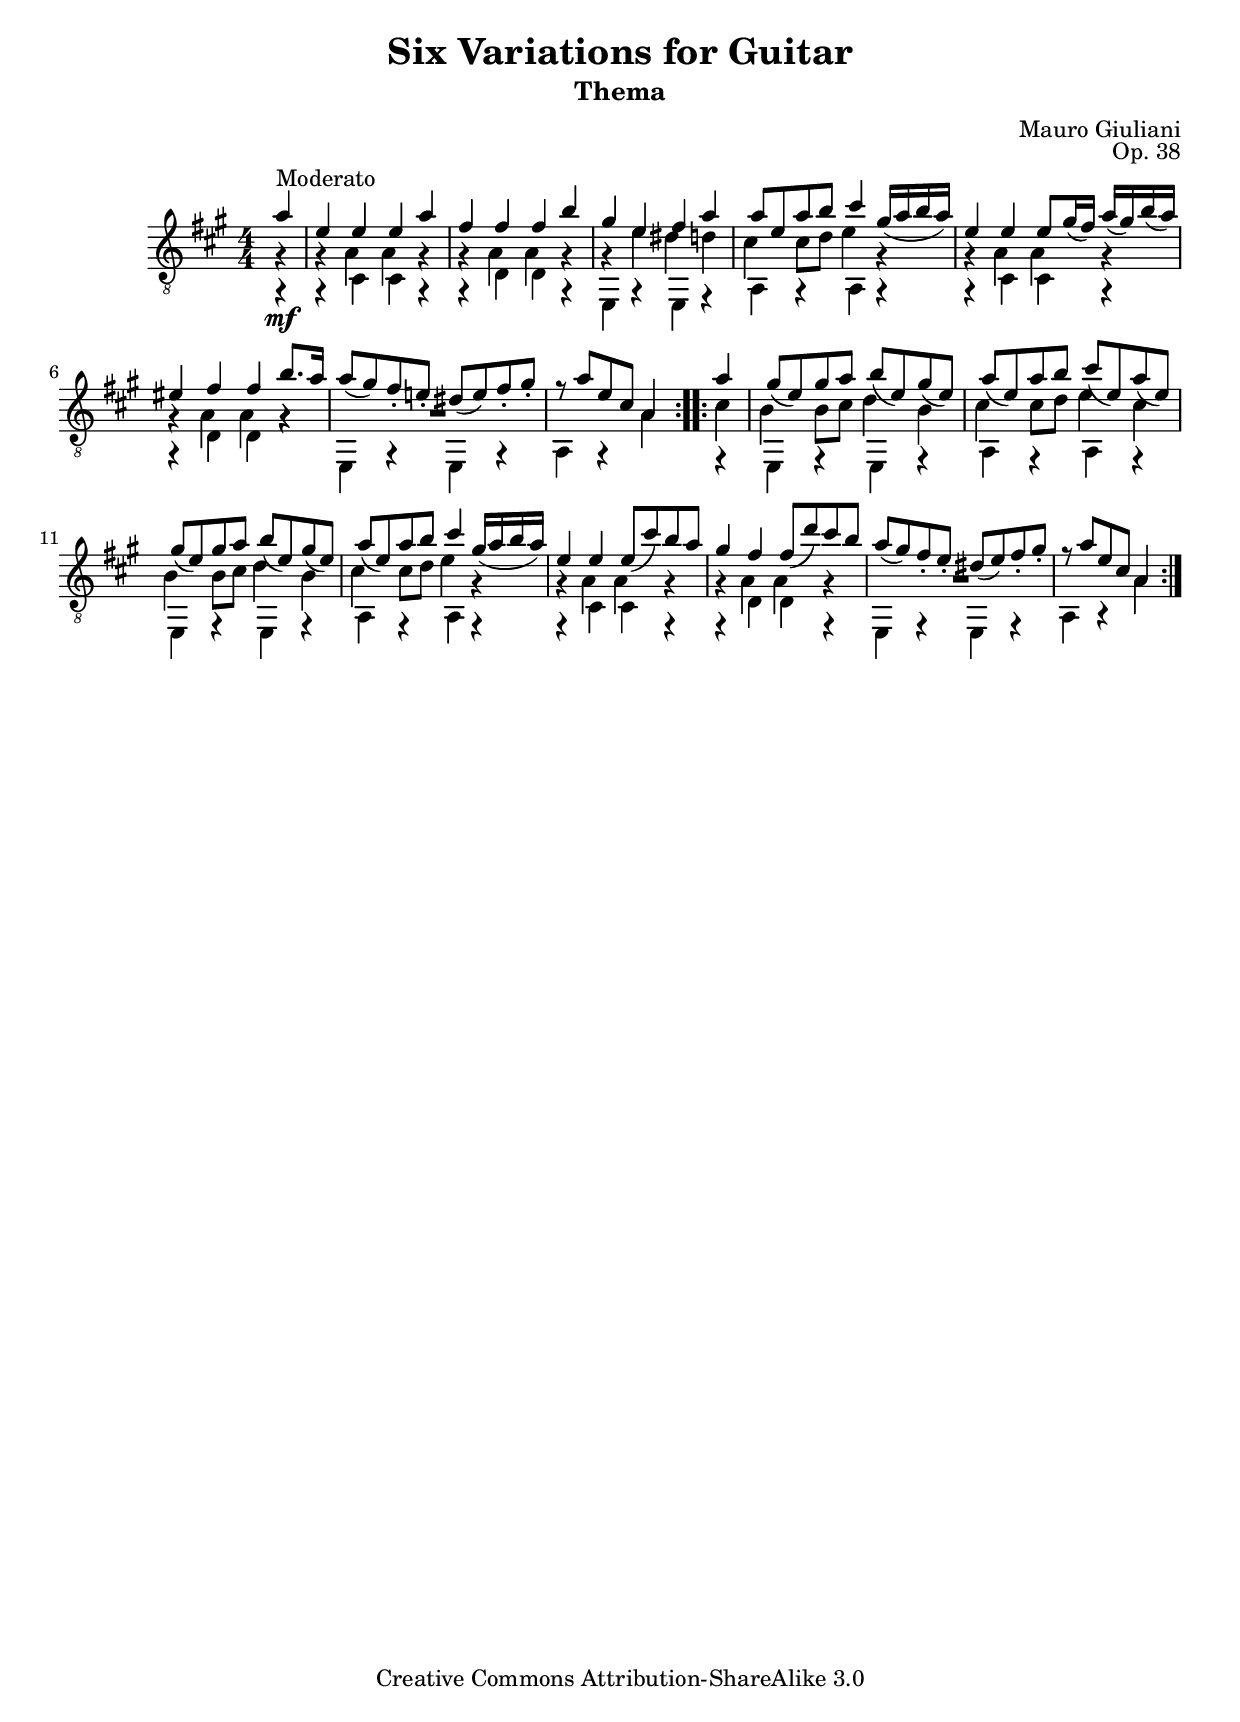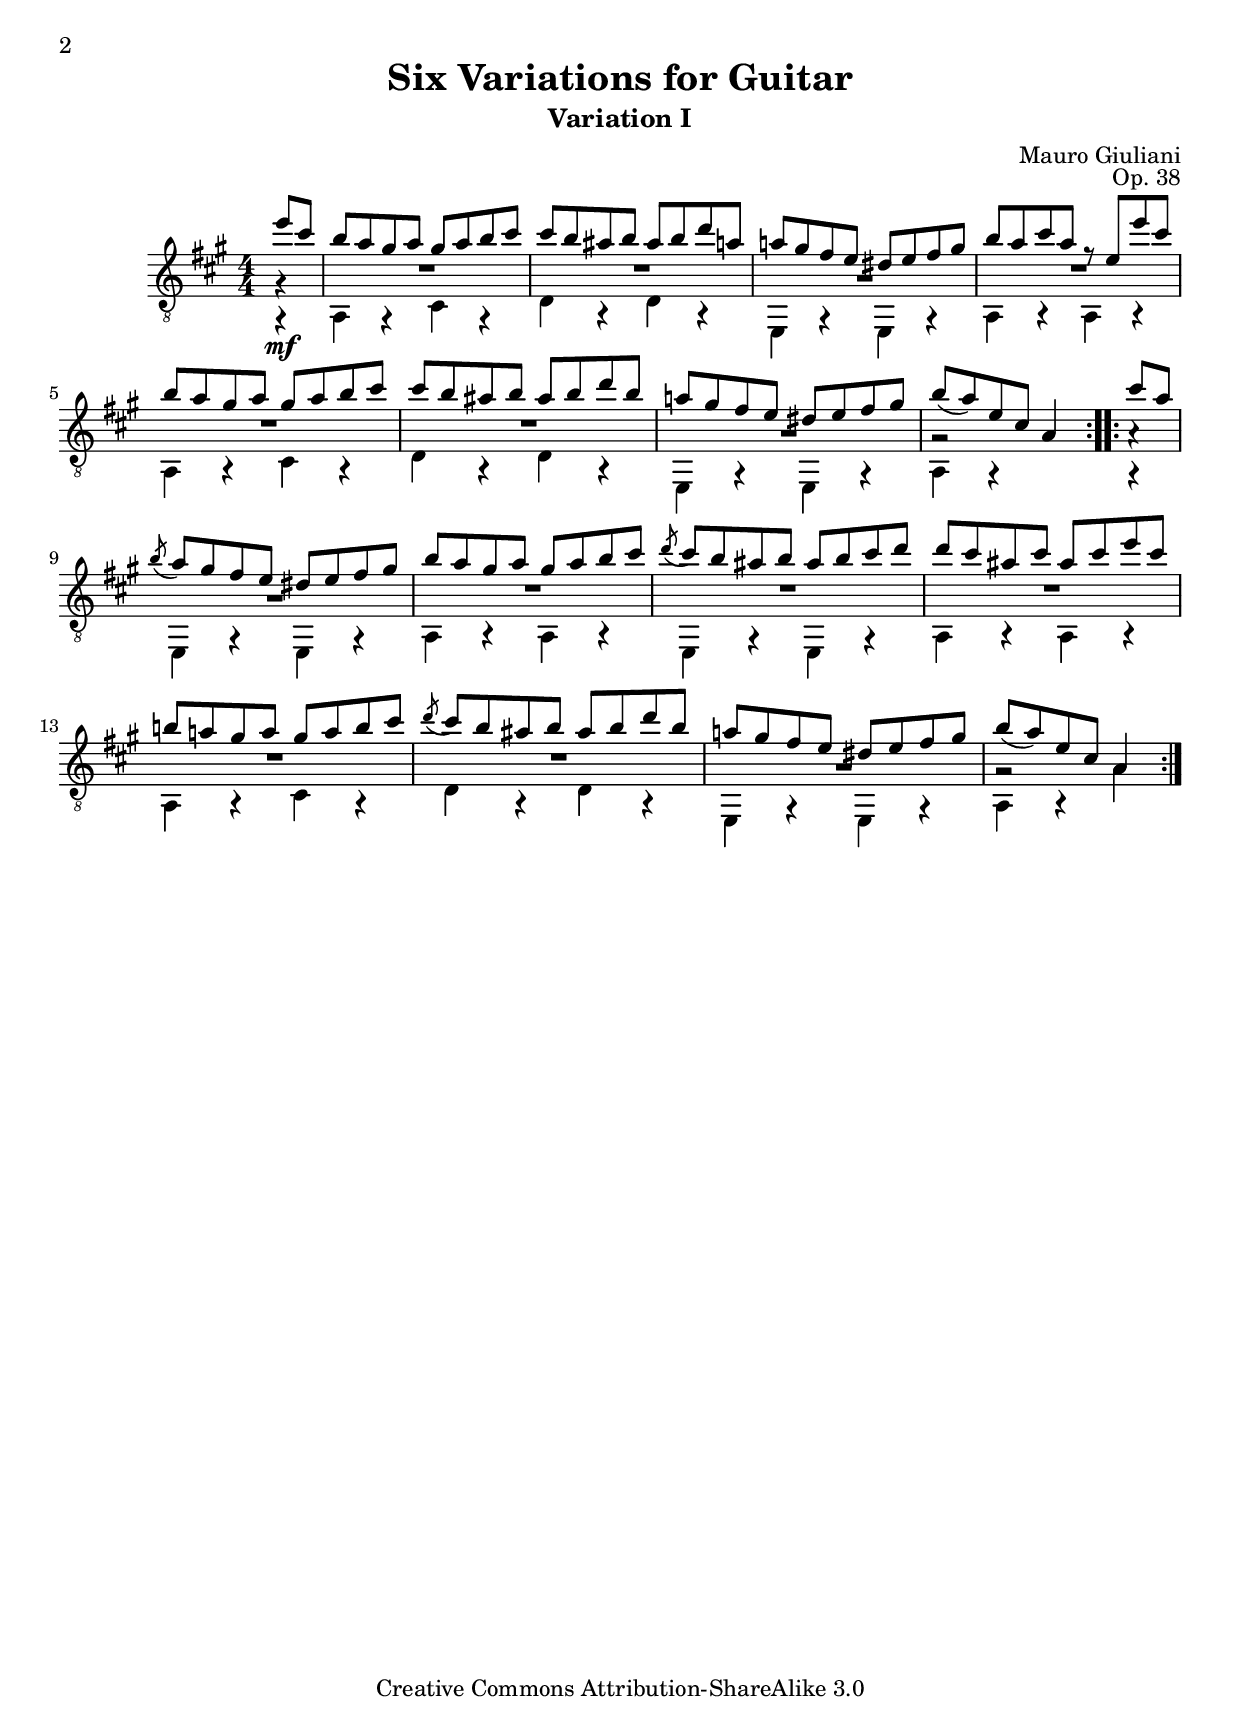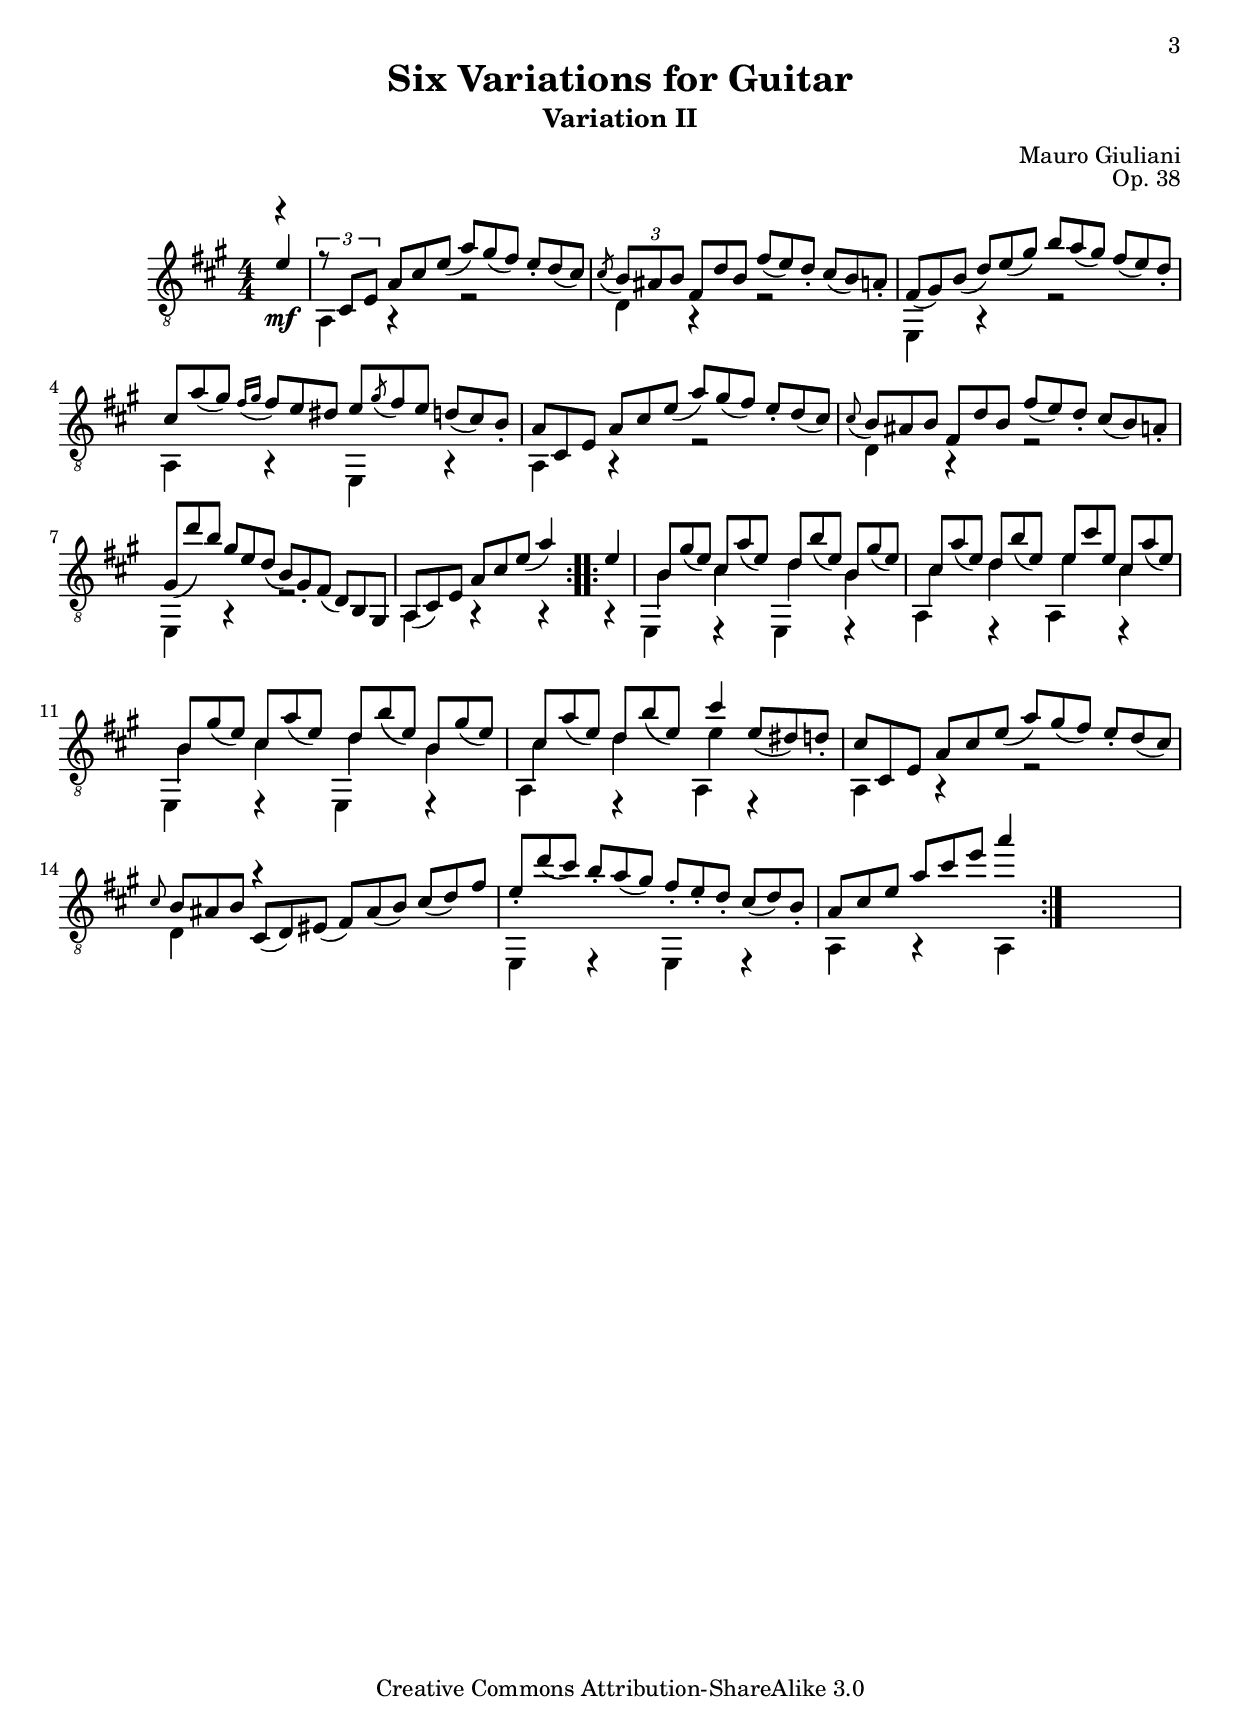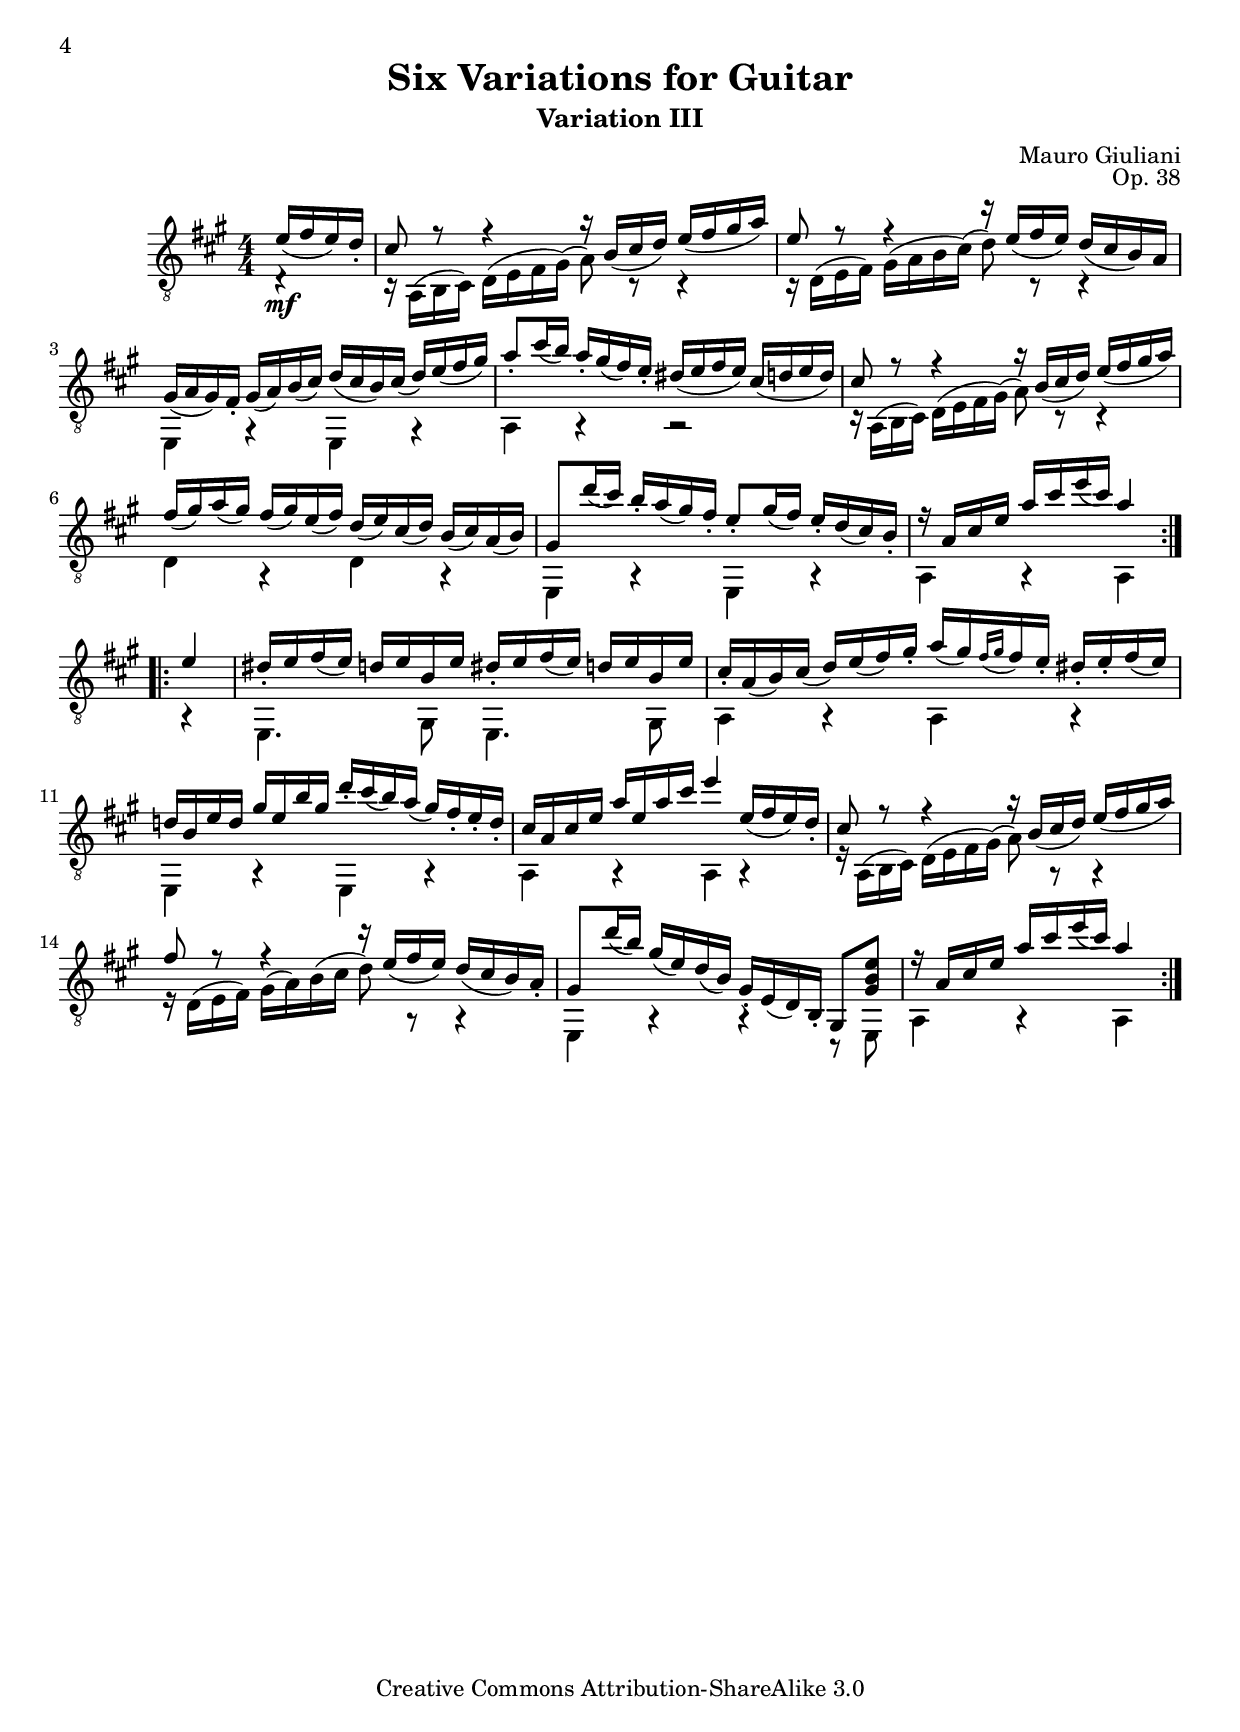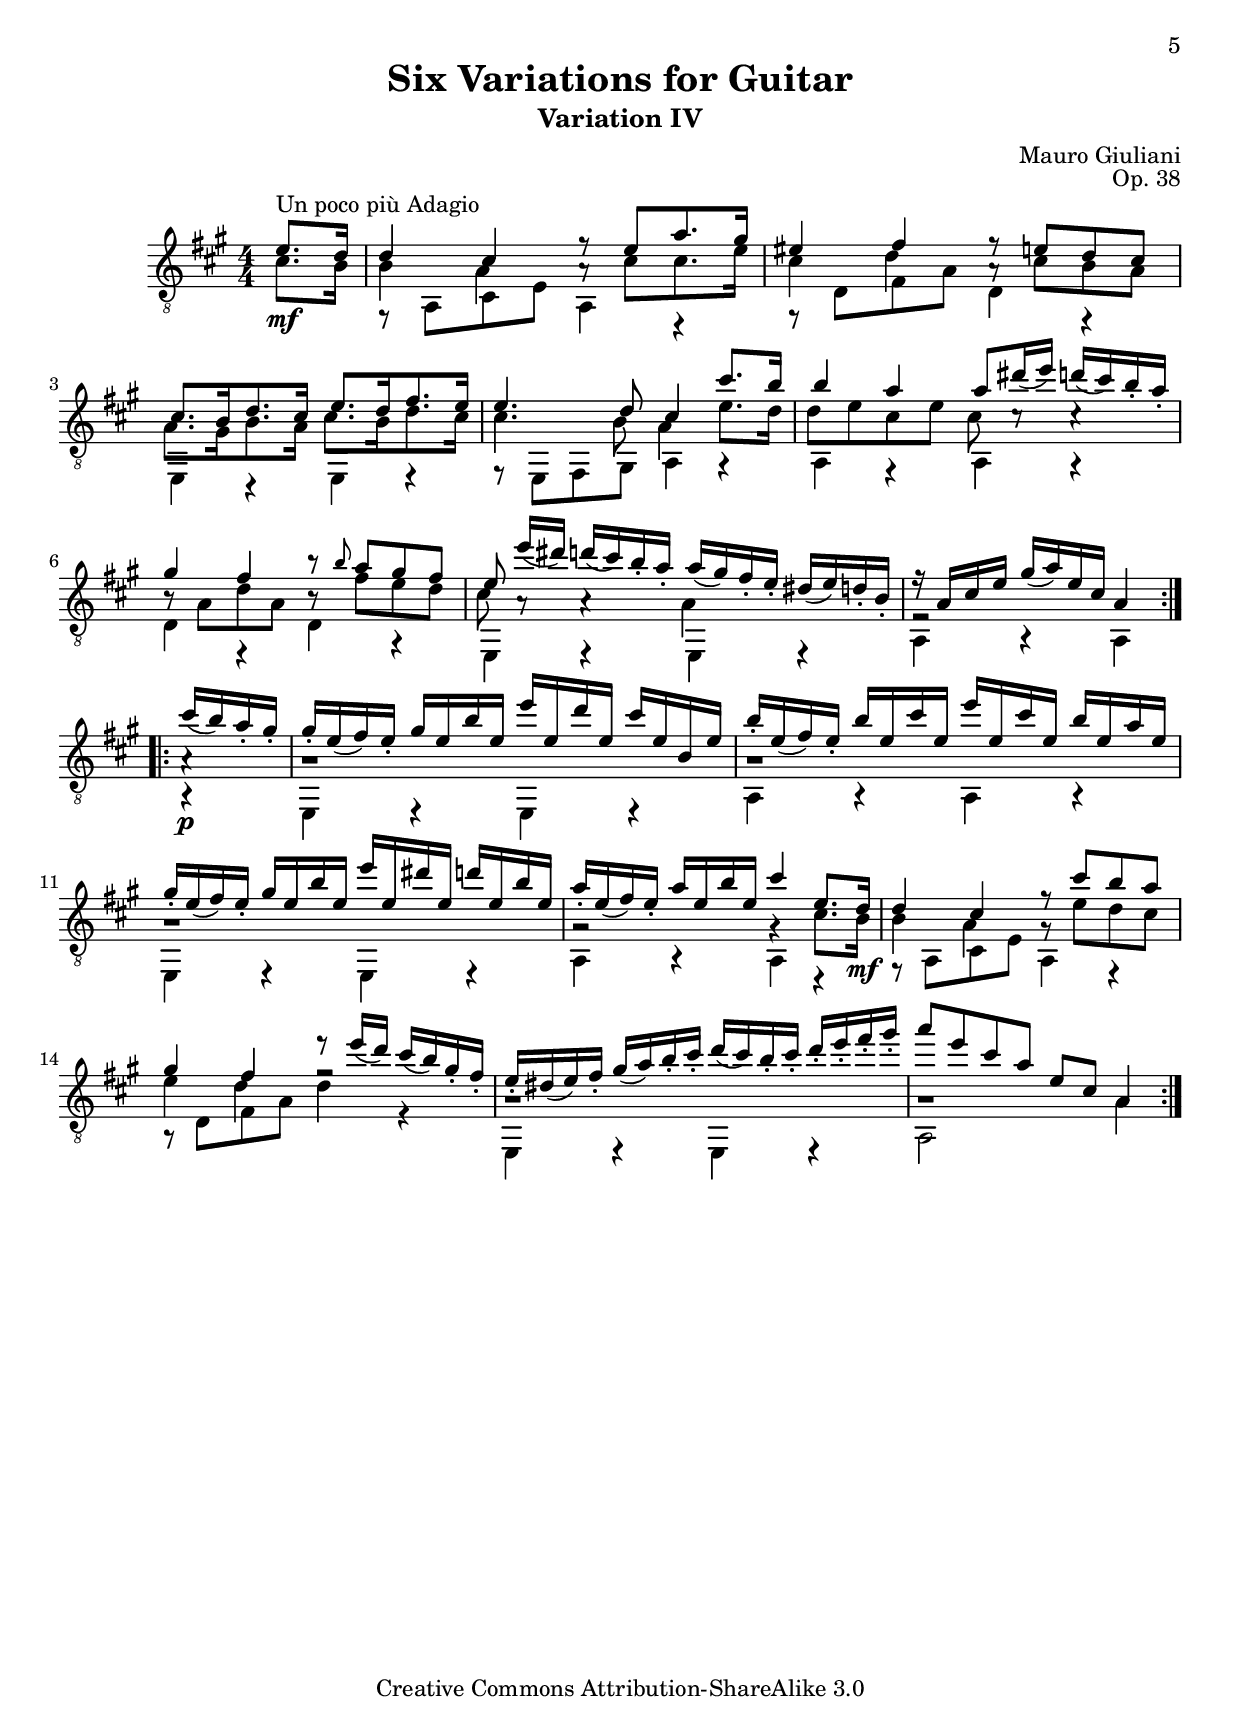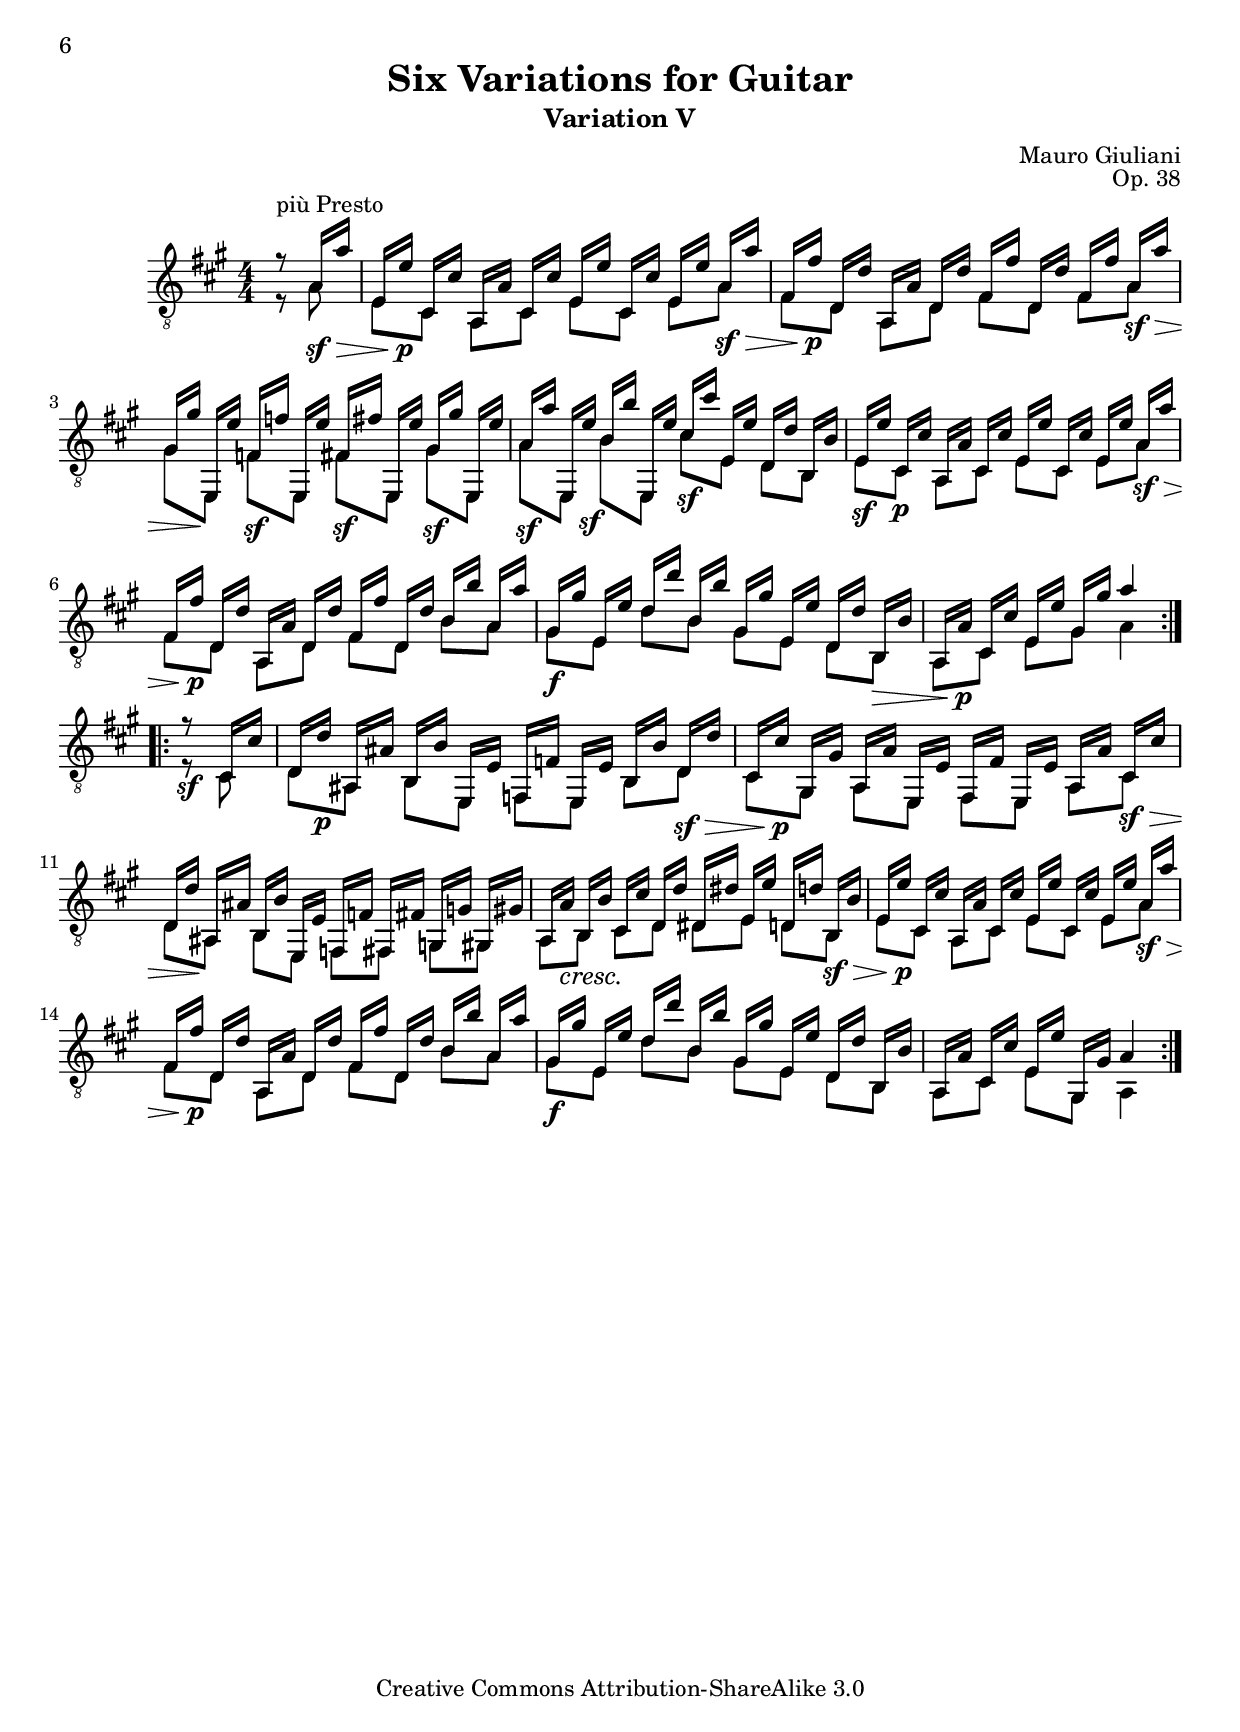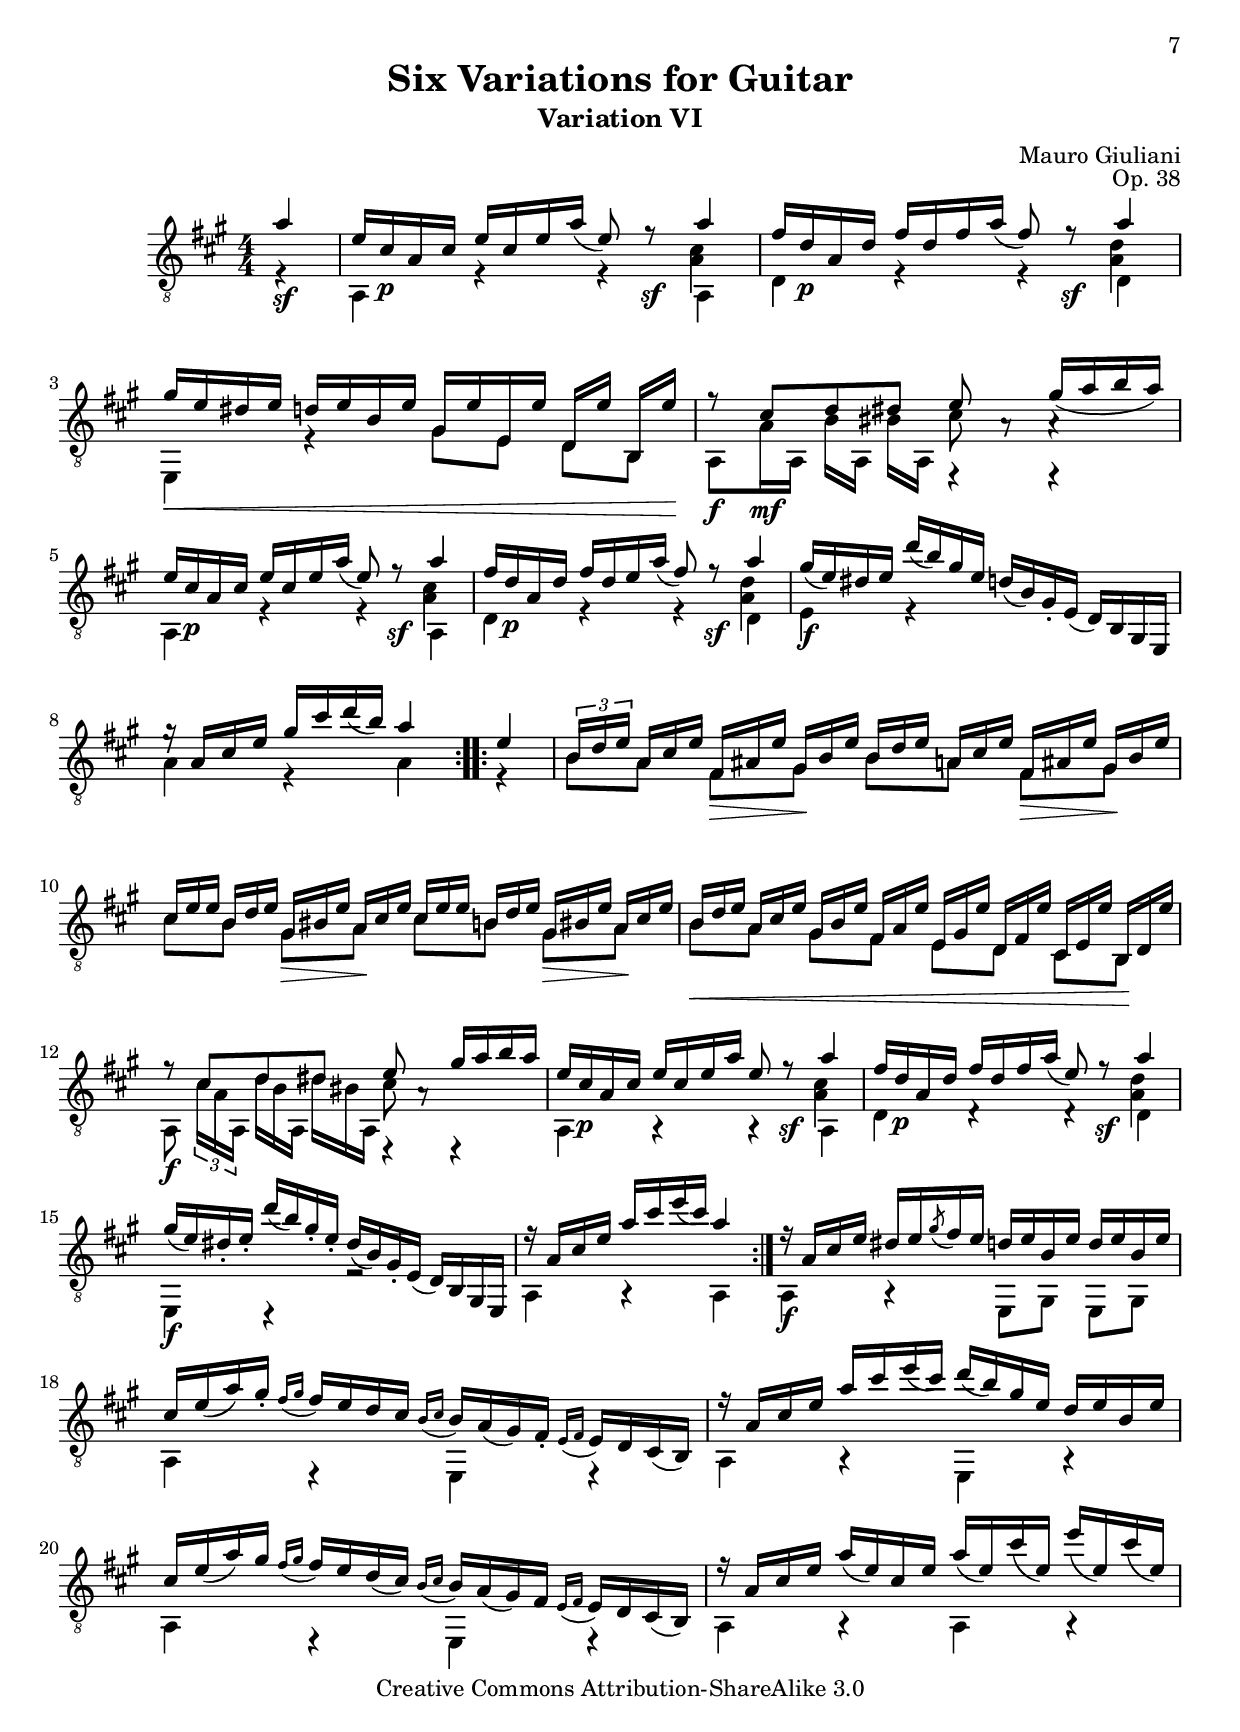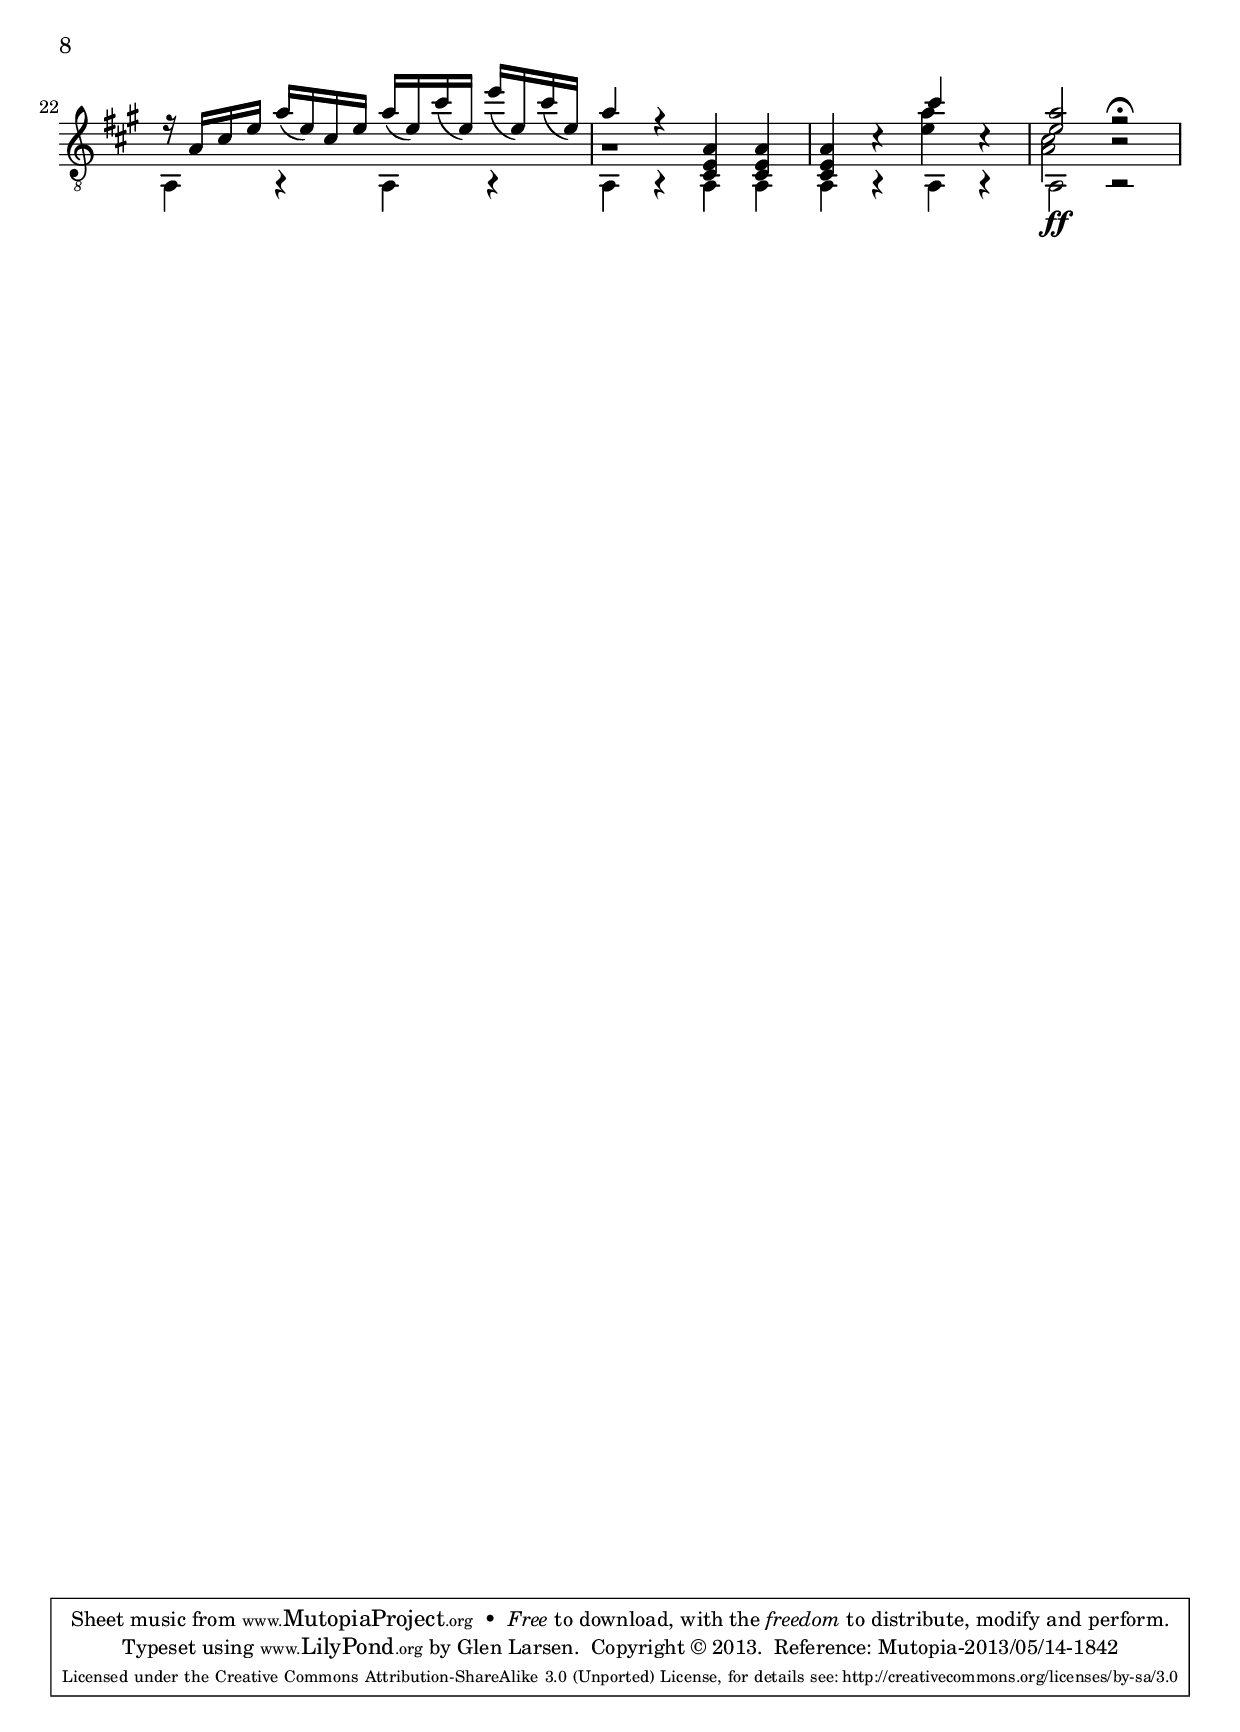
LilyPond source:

\version "2.16.1"

\header {
  title = "Six Variations for Guitar"
  composer = "Mauro Giuliani"
  opus = "Op. 38"
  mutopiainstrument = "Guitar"
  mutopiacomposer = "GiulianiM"
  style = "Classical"
  date = "c.1812"
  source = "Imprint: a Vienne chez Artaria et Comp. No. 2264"
  % Boije 234
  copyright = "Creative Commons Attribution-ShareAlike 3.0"
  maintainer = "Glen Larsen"
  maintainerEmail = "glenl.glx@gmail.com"
  keywords = "Mutopia-2012/03/02-1842"
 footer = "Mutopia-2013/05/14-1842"
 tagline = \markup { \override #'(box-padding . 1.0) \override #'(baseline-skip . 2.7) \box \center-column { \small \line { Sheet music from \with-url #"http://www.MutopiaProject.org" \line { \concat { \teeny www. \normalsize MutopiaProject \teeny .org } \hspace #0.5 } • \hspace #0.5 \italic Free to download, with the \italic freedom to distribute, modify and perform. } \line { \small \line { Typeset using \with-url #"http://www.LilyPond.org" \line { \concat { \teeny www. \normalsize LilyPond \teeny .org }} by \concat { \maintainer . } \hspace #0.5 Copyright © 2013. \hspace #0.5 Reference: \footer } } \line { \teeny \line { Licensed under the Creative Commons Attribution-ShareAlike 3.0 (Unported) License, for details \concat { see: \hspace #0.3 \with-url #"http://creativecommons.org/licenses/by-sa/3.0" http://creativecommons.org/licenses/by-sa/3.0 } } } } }
}

\paper {
  top-margin = 10
}


upperVoice = \relative c'' {
  \voiceOne
  \slurDown
  \repeat volta 2 {
    \partial 4 { a4^\markup{"Moderato"} | }
    e4 e e a |
    fis4 fis fis b |
    gis4 e fis a |
    a8 e a b cis4 gis16( a b a) |

    e4 e e8 gis16( fis) a( gis) b( a) |
    eis4 fis fis b8. a16 |
    a8( gis) fis_.\2 e!_.\2 dis( e\2) fis_. gis_. |
    r8 a\1 e\2 cis\3 a4\4
  }
  \repeat volta 2 {
    a'4 |
    gis8( e) gis a b( e,) gis( e) |

    a8( e) a b cis( e,) a( e) |
    gis8( e) gis a b( e,) gis( e) |
    a8( e) a b cis4 gis16( a b a) |
    e4 e e8( cis') b a |
    gis4\1 fis fis8( d') cis b |
    \barNumberCheck #15
    a8( gis) fis_.\2 e_.\2 dis( e\2) fis_. gis_. |
    r8 a\1 e\2 cis\3 a4\4
  }
}

lowerVoice = \relative c {
  \voiceTwo
  \repeat volta 2 {
    \partial 4 { g4\rest_\mf | }
    g4\rest cis cis g\rest |
    g4\rest d' d g,\rest |
    e4 r e r |
    a4 g\rest a g\rest |

    g4\rest cis cis g4\rest |
    g4\rest d' d g4\rest |
    e,4 g\rest e g\rest |
    a4 g\rest a'\4
  }
  \repeat volta 2 {
    f,4\rest |
    e4 f\rest e f\rest |

    a4 f\rest a f\rest |
    e4 f\rest e f\rest |
    a4 f\rest a f\rest |
    f4\rest cis' cis f,\rest |

    f4\rest d' d f,\rest |
    e4 f\rest e f\rest |
    a4 a\rest a'\4
  }
}

middleVoice = \relative c' {
  \voiceThree
  \stemDown
  \repeat volta 2 {
    \partial 4 { g4\rest | }
    g4\rest a a g\rest |
    g4\rest a a g\rest |
    g4\rest e' dis d |
    cis4 cis8 d e4 g,\rest |
    \barNumberCheck #5
    g4\rest a a g4\rest |
    g4\rest a a g4\rest |
    \override MultiMeasureRest #'staff-position = #-2
    R1
    s4*3
  }
  \repeat volta 2 {
    cis4\3 |
    b4 b8\3 cis\3 d4\3 b |
    \barNumberCheck #10
    cis4\3 cis8\3 d\3 e4\2 cis\3 |
    b4 b8\3 cis\3 d4\3 b\3 |
    cis4\3 cis8\3 d\3 e4 g,\rest |
    g4\rest a a g\rest |

    g4\rest a a g\rest |
    R1 |
    s2.
  }
}

\bookpart {
  \header {
    subtitle = "Thema"
  }
  \score {
    <<
      \new Staff = "Guitar"
      <<
	\set Staff.midiInstrument = #"acoustic guitar (nylon)"
	\clef "treble_8"
	\key a \major \numericTimeSignature
	\mergeDifferentlyHeadedOn
	\mergeDifferentlyDottedOn
	\context Voice = "upperVoice" \upperVoice
	\context Voice = "lowerVoice" \lowerVoice
	\context Voice = "middleVoice" \middleVoice
      >>
%{
      \new TabStaff = "guitar tab"
      <<
	\clef moderntab
	\context TabVoice = "upperVoice" \upperVoice
	\context TabVoice = "lowerVoice" \lowerVoice
	\context TabVoice = "middleVoice" \middleVoice
      >>
%}
    >>
    \layout {
      % remove string numberings since we have developed a tablature
      \override Voice.StringNumber #'stencil = ##f
    }
    \midi {
      % don't double up if using tabs
      \context {
	\TabStaff
	\remove "Staff_performer"
      }
      \context {
	\Score
	tempoWholesPerMinute = #(ly:make-moment 110 4)
      }
    }
  }
}

upperVoice = \relative c'' {
  \voiceOne
  \slurDown
  \repeat volta 2 {
    \partial 4 { e8 cis | }
    b8 a gis a gis a b cis |
    cis8 b ais b ais b d a |
    a!8 gis fis e dis e fis gis |

    b8 a cis a r e e' cis |
    b8 a gis a gis a b cis |
    cis8 b ais b ais b d b |
    a!8 gis fis e dis e fis gis |

    b8( a) e cis a4
  }
  \repeat volta 2 {
    cis'8 a |
    \acciaccatura{b8} a8 gis fis e dis e fis gis |
    b8 a gis a gis a b cis |
    \acciaccatura{d8} cis8 b ais b ais b cis d |
    d8 cis ais cis ais cis e cis |
    \barNumberCheck #13
    b!8 a!8 gis a gis a b cis |
    \acciaccatura{d8} cis8 b ais b ais b d b |
    a!8 gis fis e dis e fis gis |
    b8( a) e cis a4
  }
}

lowerVoice = \relative c {
  \voiceTwo
  \repeat volta 2 {
    \partial 4 { g4\rest_\mf | }
    a4 g\rest cis g\rest |
    d'4 a\rest d a\rest |
    e4 g\rest e g\rest |

    a4 a\rest a a\rest |
    a4 a\rest cis a\rest |
    d4 a\rest d a\rest |
    e4 g\rest e g\rest |

    a4 g\rest s
  }
  \repeat volta 2 {
    g4\rest |
    e4 g\rest e g\rest |
    a4 a\rest a a\rest |
    e4 g\rest e g\rest |
    a4 a\rest a a\rest |
    \barNumberCheck #13
    a4 a\rest cis a\rest |
    d4 a\rest d a\rest |
    e4 g\rest e g\rest |
    a4 a\rest a'
  }
}

middleVoice = \relative c' {
  \voiceThree
  \stemDown
  \repeat volta 2 {
    \partial 4 { g4\rest | }
    \override MultiMeasureRest #'staff-position = #0
    R1*2 |
    \override MultiMeasureRest #'staff-position = #-2
    R1 |
    \override MultiMeasureRest #'staff-position = #0
    R1*3 |
    \override MultiMeasureRest #'staff-position = #-2
    R1 |
    g2\rest s4
  }
  \repeat volta 2 {
    a4\rest |
    R1
    \override MultiMeasureRest #'staff-position = #0
    R1*3
    \barNumberCheck #13
    R1*2
    \override MultiMeasureRest #'staff-position = #-2
    R1
    g2\rest s4
  }
}

\bookpart {
  \header {
    subtitle = "Variation I"
  }

  \score {
    <<
      \new Staff = "Guitar"
      <<
	\set Staff.midiInstrument = #"acoustic guitar (nylon)"
	\clef "treble_8"
	\key a \major \numericTimeSignature
	\mergeDifferentlyHeadedOn
	\mergeDifferentlyDottedOn
	\context Voice = "upperVoice" \upperVoice
	\context Voice = "lowerVoice" \lowerVoice
	\context Voice = "middleVoice" \middleVoice
      >>
%{
      \new TabStaff = "guitar tab"
      <<
	\clef moderntab
	\context TabVoice = "upperVoice" \upperVoice
	\context TabVoice = "lowerVoice" \lowerVoice
	\context TabVoice = "middleVoice" \middleVoice
      >>
%}
    >>
    \layout {
      % remove string numberings since we have developed a tablature
      \override Voice.StringNumber #'stencil = ##f
    }
    \midi {
      % don't double up if using tabs
      \context {
	\TabStaff
	\remove "Staff_performer"
      }
      \context {
	\Score
	tempoWholesPerMinute = #(ly:make-moment 110 4)
      }
    }
  }
}


upperVoice = \relative c' {
  \voiceOne
  \slurDown
  \repeat volta 2 {
    \partial 4 { e4 | }
    \set tupletSpannerDuration = #(ly:make-moment 1 4)
    \override TupletNumber #'transparent = ##t
    \times 2/3 {
      % slur elided at first quarter note, see transcriber's note above
      \once\override TupletNumber #'transparent = ##f
      r8 cis, e
      a cis e( a) gis( fis) e_. d( cis) |
    }
    \acciaccatura{cis8} \times 2/3 {
      \once\override TupletNumber #'transparent = ##f
      b8 ais b fis d' b fis'( e) d_. cis( b) a_. |
      fis8( gis) b( d) e( gis) b a( gis) fis( e) d_. |
      cis8 a'( gis)
    }
    \appoggiatura{fis16[ gis]} \times 2/3 {
      fis8 e dis e \acciaccatura{gis8} fis e d( cis) b_. |
      a8 cis, e a cis e( a) gis( fis) e_. d( cis) |
    }
    \appoggiatura{cis8} \times 2/3 {
      b8 ais b fis d' b fis'( e) d_. cis( b) a_. |
      gis8( d'') b gis e d( b) gis_. fis( d) b gis |
    }
    \times 2/3 { a8( cis) e }
    \times 2/3 { a cis e( }
    a4)
  }
  \repeat volta 2 {
    e4 |
    \times 2/3 {
      \barNumberCheck #9
      b8 gis'( e) cis a'( e) d b'( e,) b gis'( e) |
      cis8 a'( e) d b'( e,) e cis' e, cis a'( e) |
      b8 gis'( e) cis a'( e) d b'( e,) b gis'( e) |
      cis8 a'( e) d b'( e,) }
    cis'4
    \times 2/3 { e,8( dis) d_. } |
    \times 2/3 { cis8 cis, e a cis e( a) gis( fis) e_. d( cis) } |
    \grace{cis8} \times 2/3 {
      b8 ais b cis,(d) eis( fis) ais( b) cis( d) fis |
      e8_. d'( cis) b_. a( gis) fis_. e_. d_. cis( d) b_. |
      a8 cis e a cis e
    }
    a4
  }
}

middleVoice = \relative c {
  \voiceThree
  \stemDown
  \partial 4 { r4_\mf | }
  a4 a\rest e'2\rest |
  d4 a\rest e'2\rest |

  e,4 a\rest e'2\rest |
  a,4 a\rest e a\rest |
  a4 a\rest e'2\rest |

  d4 a\rest e'2\rest |
  e,4 a\rest e'2\rest |
  a,4 a\rest a\rest
      %2nd repeat
  a\rest |

  \repeat unfold 2 {
    e4 e\rest e e\rest |
    a4 e\rest a e\rest |
  }
  a4 a\rest e'2\rest |
  d4 r s2 |
  e,4 e\rest e e\rest |
  a4 a\rest a
}

lowerVoice = \relative c' {
  \voiceTwo
  \partial 4 { s4 | }
  s1*7
  s4*3
    % 2nd repeat
  s4
  b4 cis d b |
  cis4 d e cis |
  b4 cis d b |
  cis d e s |
  s1*4
}

\bookpart {
  \header {
    subtitle = "Variation II"
  }
  \score {
    <<
      \new Staff = "Guitar"
      <<
	\set Staff.midiInstrument = #"acoustic guitar (nylon)"
	\clef "treble_8"
	\key a \major \numericTimeSignature
	\mergeDifferentlyHeadedOn
	\mergeDifferentlyDottedOn
	\context Voice = "upperVoice" \upperVoice
	\context Voice = "lowerVoice" \lowerVoice
	\context Voice = "middleVoice" \middleVoice
      >>
%{
      \new TabStaff = "guitar tab"
      <<
	\clef moderntab
	\context TabVoice = "upperVoice" \upperVoice
	\context TabVoice = "lowerVoice" \lowerVoice
	\context TabVoice = "middleVoice" \middleVoice
      >>
%}
    >>
    \layout {
      % remove string numberings since we have developed a tablature
      \override Voice.StringNumber #'stencil = ##f
    }
    \midi {
      % don't double up if using tabs
      \context {
	\TabStaff
	\remove "Staff_performer"
      }
      \context {
	\Score
	tempoWholesPerMinute = #(ly:make-moment 110 4)
      }
    }
  }
}

upperVoice = \relative c' {
  \voiceOne
  \slurDown
  \repeat volta 2 {
    \partial 4 { e16( fis e) d_. } |
    cis8 r r4 r16 b( cis d) e( fis gis a) |
    e8 r r4 r16 e( fis e) d( cis b) a |
    gis16( a gis) fis_. gis( a) b( cis) d(cis b) cis( d) e( fis gis) |
    a8_. cis16( b) a_. gis( fis) e_. dis( e fis e) cis( d e d) |
    cis8 r r4 r16 b( cis d) e( fis gis a) |
    fis( gis) a( gis) fis( gis) e( fis) d( e) cis( d) b( cis) a( b) |
    gis8 d''16( cis) b_. a( gis) fis_. e8_. gis16( fis) e_. d( cis) b_. |
    r16 a cis e a cis e( cis) a4
  }
  \repeat volta 2 {
    e4 |
    dis16_. e fis( e) d e b e dis_. e fis( e) d e b e |
    cis16_. a( b) cis( d) e( fis) gis_.
    a[( gis) \appoggiatura{fis[ gis]} fis e_.] dis_. e_. fis( e) |
    d!16 b e d gis e b' gis d'_. cis( b) a( gis) fis_. e_. d_. |
    cis16 a cis e a e a cis e4 e,16( fis e) d_. |
    cis8 r r4 r16 b( cis d) e( fis gis a) |
    fis8 r r4 r16 e( fis e) d( cis b) a_. |
    gis8 d''16( b) gis( e) d( b) gis_. e( d) b_. gis8 <gis' b e> |
    r16 a cis e a cis e( cis) a4
  }
}

lowerVoice = \relative c {
  \voiceTwo
  \slurUp
  \partial 4 { d4\rest_\mf }
  c16\rest a( b cis) d( e fis gis)( a8) c,\rest c4\rest |
  c16\rest d( e fis) gis( a b cis)( d8) c,\rest c4\rest |
  e,4 g\rest e g\rest |
  a4 a\rest a2\rest |
  c16\rest a( b cis) d( e fis gis)( a8) c,\rest c4\rest |
  d4 a\rest d a\rest |
  e4 a\rest e a\rest |
  a4 a\rest a
      % part 2
  a4\rest |
  e4. gis8 e4. gis8 |
  a4 a\rest a a\rest |
  e4 a\rest e a\rest |
  a4 a\rest a a\rest |
  r16 a( b cis) d( e fis gis)( a8) a,\rest a4\rest |
  r16 d( e fis) gis( a) b( cis d8) a,\rest a4\rest |
  e4 a\rest a\rest c,8\rest e |
  a4 a\rest a
}

\bookpart {
  \header {
    subtitle = "Variation III"
  }

  \score {
    <<
      \new Staff = "Guitar"
      <<
	\set Staff.midiInstrument = #"acoustic guitar (nylon)"
	\clef "treble_8"
	\key a \major \numericTimeSignature
	\mergeDifferentlyHeadedOn
	\mergeDifferentlyDottedOn
	\context Voice = "upperVoice" \upperVoice
	\context Voice = "lowerVoice" \lowerVoice
      >>
%{
      \new TabStaff = "guitar tab"
      <<
	\clef moderntab
	\context TabVoice = "upperVoice" \upperVoice
	\context TabVoice = "lowerVoice" \lowerVoice
      >>
%}
    >>
    \layout {
      % remove string numberings since we have developed a tablature
      \override Voice.StringNumber #'stencil = ##f
    }
    \midi {
      % don't double up if using tabs
      \context {
	\TabStaff
	\remove "Staff_performer"
      }
      \context {
	\Score
	tempoWholesPerMinute = #(ly:make-moment 110 4)
      }
    }
  }
}

upperVoice = \relative c' {
  \voiceOne
  \slurDown
  \repeat volta 2 {
    \partial 4 { e8.^\markup{"Un poco più Adagio"} d16 | }
    d4 cis r8 e8[ a8. gis16] |
    eis4 fis r8 e8[ d cis] |
    cis8.[ b16 d8. cis16] e8.[ d16 fis8. e16] |
    \barNumberCheck #4
    e4. d8 cis4 cis'8. b16 |
    b4 a a8 dis16( e) d( cis) b_. a_. |
    gis4 fis b8\rest \grace b a gis fis |
    e8 e'16[( dis)] d16( cis) b_. a_. a( gis) fis_. e_. dis( e) d_. b_. |
    r a cis e gis( a) e cis a4
  }
  \repeat volta 2 {
    cis'16( b) a_. gis_. |
    gis16_. e( fis) e_. gis e b' e, e' e, d' e, cis' e, b e |
    b'16_. e,( fis) e_. b' e, cis' e, e' e, cis' e, b' e, a e |
    \barNumberCheck #11
    gis16_. e( fis) e_. gis e b' e, e' e, dis' e, d' e, b' e, |
    a16_. e( fis) e_. a e b' e, cis'4 e,8. d16 |
    d4 cis r8 cis' b a |
    gis4 fis e'8\rest e16( d) cis( b) gis_. fis_. |
    e16_. dis( e) fis_. gis( a) b_. cis_. d( cis) b_. cis_. d_. e_. fis_. gis_. |
    a8 e cis a e cis a4 |
  }
}

lowerVoice = \relative c' {
  \voiceTwo
  \repeat volta 2 {
    \partial 4 { s4 | }
    r8 a,8 cis e a,4 r |
    r8 d fis a d,4 r |
    e,4 r e r |
    \barNumberCheck #4
    r8 e fis gis a4 r |
    a4 r a g\rest |
    d'4 r d r |
    e,4 e\rest e e\rest |
    a4 a\rest a
  }
  \repeat volta 2 {
    a4\rest_\p
    e4 e\rest e e\rest |
    a4 a\rest a a\rest |
    \barNumberCheck #11
    e4 e\rest e e\rest |
    a4 a\rest a r |
    r8 a cis e a,4 r |
    r8 d fis a d4 r |
    e,,4 e\rest e e\rest |
    a2 s4 a' |
  }
}

middleVoice = \relative c' {
  \voiceThree
  \stemDown
  \repeat volta 2 {
    \partial 4 { cis8._\mf b16 | }
    b4 a a8\rest cis8[ cis8. e16] |
    cis4 d a8\rest cis[ b a] |
    a8.[ gis16 b8. a16] cis8.[ b16 d8. cis16] |
    \barNumberCheck #4
    cis4. b8 a4 e'8. d16 |
    d8 e cis e cis c\rest c4\rest |
    b8\rest a d a b\rest fis' e d |
    cis8 a\rest a4\rest a s |
    e2\rest s4
  }
  \repeat volta 2 {
    a4\rest |
    g1\rest |			% FIXME -> R
    g1\rest |
    \barNumberCheck #11
    g1\rest |
    g2\rest g4\rest cis8. b16_\mf |
    b4 a g8\rest e' d cis |
    e4 d f2\rest |
    g,1\rest |
    g1\rest |
  }
}

\bookpart {
  \header {
    subtitle = "Variation IV"
  }

  \score {
    <<
      \new Staff = "Guitar"
      <<
	\set Staff.midiInstrument = #"acoustic guitar (nylon)"
	\clef "treble_8"
	\key a \major \numericTimeSignature
	\mergeDifferentlyHeadedOn
	\mergeDifferentlyDottedOn
	\context Voice = "upperVoice" \upperVoice
	\context Voice = "lowerVoice" \lowerVoice
	\context Voice = "middleVoice" \middleVoice
      >>
%{
      \new TabStaff = "guitar tab"
      <<
	\clef moderntab
	\context TabVoice = "upperVoice" \upperVoice
	\context TabVoice = "lowerVoice" \lowerVoice
	\context TabVoice = "middleVoice" \middleVoice
      >>
%}
    >>
    \layout {
      % remove string numberings since we have developed a tablature
      \override Voice.StringNumber #'stencil = ##f
    }
    \midi {
      % don't double up if using tabs
      \context {
	\TabStaff
	\remove "Staff_performer"
      }
      \context {
	\Score
	tempoWholesPerMinute = #(ly:make-moment 110 4)
      }
    }
  }
}

upperVoice = \relative c' {
  \voiceOne
  \slurDown
  \set Voice.baseMoment = #(ly:make-moment 1 16)
  \set Voice.beatStructure = #'(2 2 2 2 2 2 2 2)
  \repeat volta 2 {
    \partial 4 { r8^\markup{"più Presto"} a16_\sf\> a' | }
    e,16 e'_\p cis, cis' a, a' cis, cis' e, e' cis, cis' e, e' a,_\sf\> a' |
    fis,16 fis'_\p d, d' a, a' d, d' fis, fis' d, d' fis, fis' a,\sf\> a' |
    gis,16 gis'\! e,, e'' f,\sf f' e,, e'' fis,\sf fis' e,, e'' gis,\sf gis' e,, e'' |
    a,16\sf a' e,, e''\sf b b' e,,, e'' cis\sf cis' e,, e' d, d' b, b' |
    e,16\sf e' cis,\p cis' a, a' cis, cis' e, e' cis, cis' e, e' a,\sf\> a' |
    fis,16 fis'\p d, d' a, a' d, d' fis, fis' d, d' b b' a, a' |
    gis,\f gis' e, e' d d' b, b' gis, gis' e, e' d, d' b,\> b' |
    a,16 a'\p cis, cis' e, e' gis, gis' a4
    
  }
  \repeat volta 2 {
    r8\sf cis,,16 cis'|
    d,16 d'\p ais, ais' b, b' e,, e' f, f' e, e' b b' d,\sf\> d' |
    cis,16 cis'\p gis, gis' a, a' e, e' fis, fis' e, e' a, a' cis,\sf\> cis' |
    d,16 d'\! ais, ais' b, b' e,, e' f, f' fis, fis' g, g' gis, gis' |
    \barNumberCheck #12
    a,16 \once\override DynamicTextSpanner #'style = #'none
       a'\cresc b, b' cis, cis' d, d' dis, dis' e, e' d, d' b,\sf\> b' |
    e,16 e'\p cis, cis' a, a' cis, cis' e, e' cis, cis' e, e' a,\sf\> a' |
    fis,16 fis'\p d, d' a, a' d, d' fis, fis' d, d' b b' a, a' |
    gis,16\f gis' e, e' d d' b, b' gis, gis' e, e' d, d' b, b' |
    a,16 a' cis, cis' e, e' gis,, gis' a4
  }
}

lowerVoice = \relative c' {
  \voiceTwo
  \set Voice.baseMoment = #(ly:make-moment 1 16)
  \set Voice.beatStructure = #'(4 4 4 4)
  \repeat volta 2 {
    \partial 4 { r8 a | }
    e8 cis a cis e cis e a |
    fis8 d a d fis d fis a
    gis8 e, f' e, fis' e, gis' e, |
    a'8 e, b'' e,, cis'' e, d b |
    e8 cis a cis e cis e a |
    fis8 d a d fis d b' a |
    gis8 e d' b gis e d b |
    a8 cis e gis a4
  }
  \repeat volta 2 {
    r8 cis,
    d8 ais b e, f e b' d |
    cis8 gis a e fis e a cis |
    d8 ais b e, f fis g gis |
    a8 b cis d dis e d b |
    e8 cis a cis e cis e a |
    fis8 d a d fis d b' a |
    gis8 e d' b gis e d b |
    a8 cis e gis, a4
  }
}

\bookpart {
  \header {
    subtitle = "Variation V"
  }

  \score {
    <<
      \new Staff = "Guitar"
      <<
	\set Staff.midiInstrument = #"acoustic guitar (nylon)"
	\clef "treble_8"
	\key a \major \numericTimeSignature
	\mergeDifferentlyHeadedOn
	\mergeDifferentlyDottedOn
	\set Timing.beamExceptions = #'()
	\context Voice = "upperVoice" \upperVoice
	\context Voice = "lowerVoice" \lowerVoice
      >>
%{
      \new TabStaff = "guitar tab"
      <<
	\clef moderntab
	\context TabVoice = "upperVoice" \upperVoice
	\context TabVoice = "lowerVoice" \lowerVoice
      >>
%}
    >>
    \layout {
      % remove string numberings since we have developed a tablature
      \override Voice.StringNumber #'stencil = ##f
    }
    \midi {
      % don't double up if using tabs
      \context {
	\TabStaff
	\remove "Staff_performer"
      }
      \context {
	\Score
	tempoWholesPerMinute = #(ly:make-moment 100 4)
      }
    }
  }
}

upperVoice = \relative c' {
  \voiceOne
  \slurDown
  \repeat volta 2 {
    \partial 4 { a'4\sf | }
    e16 cis\p a cis e cis e a( e8) r\sf a4 |
    fis16 d\p a d fis d fis a( fis8) r\sf a4 |
    gis16\< e dis e d e b e gis, e' e, e' d,[ e'] b,[ e'\!] |
    r8\f cis\mf d dis e s gis16( a b a) |
    e16 cis\p a cis e cis e a( e8) r\sf a4 |
    fis16 d\p a d fis d e a( fis8) r\sf a4 |
    gis16\f( e) dis e d'( b) gis e d( b) gis_. e( d) b gis e |
    g''16\rest a, cis e gis cis d( b) a4
  }
  \repeat volta 2 {
    e4 |
    \override TupletNumber #'transparent = ##t
    \override TupletBracket #'bracket-visibility = ##f
    \set tupletSpannerDuration = #(ly:make-moment 1 8)
    \times 2/3 {
      \once\override TupletNumber #'transparent = ##f
      \once\override TupletBracket #'bracket-visibility = ##t
      b16[ d e] a, cis e fis,[\> ais e'] gis,\! b e b[ d e] a, cis e fis,[\> ais e'] gis,\! b e |
      cis[ e e] b d e gis,[\> bis e] a,\! cis e cis[ e e] b d e gis,[\> bis e] a,\! cis e |
      b[\< d e] a, cis e gis,[ b e] fis,[ a e'] e, gis e' d,[ fis e'] cis, e e' b,[\! d e'] |
    }
    r8\f cis d dis e s gis16 a b a |
    e16 cis\p a cis e cis e a e8 r\sf a4 |
    fis16 d\p a d fis d fis a( e8) r\sf a4 |
    gis16\f( e) dis_. e_. d'( b) gis_. e_. dis( b) gis_. e( d) b gis e |
    \set Timing.measureLength = #(ly:make-moment 3 4)
    r16 a' cis e a cis e( cis) a4
  }
  \set Timing.measureLength = #(ly:make-moment 4 4)
  r16\f a, cis e dis e \acciaccatura gis8 fis16 e d e b e d e b e |
  cis16 e( a) gis_. \appoggiatura{fis[ gis]} fis e d cis
    \appoggiatura{b[ cis]} b a( gis) fis_. \appoggiatura{e[ fis]} e d cis( b) |
  r16 a' cis e a cis e( cis) d( b) gis e d e b e |
  cis16 e( a) gis \appoggiatura{fis[ gis]} fis e d( cis)
    \appoggiatura{b[ cis]} b a( gis) fis \appoggiatura{e[ fis]} e d cis( b) |
  r16 a' cis e a( e) cis e a( e) cis'( e,) e'( e,) cis'( e,) |
  r16 a, cis e a( e) cis e a( e) cis'( e,) e'( e,) cis'( e,) |
  a4 r <cis,, e a> q |
  q4 c'\rest cis' c,\rest |
  <a' e>2\ff f\rest^\fermata |
}

lowerVoice = \relative c {
  \voiceTwo
  \repeat volta 2 {
    \partial 4 { r4 |  }
    a4 r r a |
    d4 r r d |
    e,4 r gis'8[ e] d b |
    a8 a'16 a, b'[ a,] bis' a, e4\rest e\rest |
    a4 r r a |
    d4 r r d |
    e4 r s2 |
    a4 r a
  }
  \repeat volta 2 {
    r4 |
    b8 a fis[ gis] b a fis[ gis] |
    cis8 b gis[ a] cis8 b gis[ a] |
    b a gis[ fis] e d cis[ b] |
    \override TupletNumber #'transparent = ##t
    \override TupletBracket #'bracket-visibility = ##f
    \set tupletSpannerDuration = #(ly:make-moment 1 8)
    a8 \times 2/3 {
      \once\override TupletNumber #'transparent = ##f
      \once\override TupletBracket #'bracket-visibility = ##t
      cis'16[ a a,] d' b a, dis'[ bis a,]
    } d,4\rest d\rest|
    a'4 a\rest a\rest a |
    d4 d\rest d\rest d |
    e,4 d\rest r2 |
    \set Timing.measureLength = #(ly:make-moment 3 4)
    a'4 a\rest a
  }
  \set Timing.measureLength = #(ly:make-moment 4 4)
  a4 a\rest e8[ gis] e gis |
  a4 e\rest e e\rest |
  a4 a\rest e a\rest |
  a4 e\rest e e\rest |
  a4 a\rest a a\rest |
  a4 a\rest a a\rest |
  a4 a\rest a a |
  a4 a\rest a a\rest |
  a2 a2\rest |
}

middleVoice = \relative c' {
  \voiceThree
  \stemDown
  \repeat volta 2 {
    \partial 4 { s4 | }
    s4*3 <a cis>4 |
    s4*3 <a d>4 |
    s1 |
    s4 s4 cis8 a\rest a4\rest |
    s4*3 <a cis>4 |
    s4*3 <a d>4 |
    s1 |
    s4*3
  }
  \repeat volta 2 {
    s4 |
    s1 |
    s1 |
    s1 |
    s2 cis8 a\rest s4 |
    s4*3 <a cis>4 |
    s4*3 <a d>4 |
    s1 |
    \set Timing.measureLength = #(ly:make-moment 3 4)
    s4 s2
  }
  \set Timing.measureLength = #(ly:make-moment 4 4)
  s1*6 |
  gis1\rest |
  s2 <e' a>4 s |
  <cis a>2 b\rest |
}

\bookpart {
  \header {
    subtitle = "Variation VI"
  }

  \score {
    <<
      \new Staff = "Guitar"
      <<
	\set Staff.midiInstrument = #"acoustic guitar (nylon)"
	\clef "treble_8"
	\key a \major \numericTimeSignature
	\mergeDifferentlyHeadedOn
	\mergeDifferentlyDottedOn
	\context Voice = "upperVoice" \upperVoice
	\context Voice = "lowerVoice" \lowerVoice
	\context Voice = "middleVoice" \middleVoice
      >>
%{
      \new TabStaff = "guitar tab"
      <<
	\clef moderntab
	\context TabVoice = "upperVoice" \upperVoice
	\context TabVoice = "lowerVoice" \lowerVoice
	\context TabVoice = "middleVoice" \middleVoice
      >>
%}
    >>
    \layout {
      % remove string numberings since we have developed a tablature
      \override Voice.StringNumber #'stencil = ##f
    }
    \midi {
      % don't double up if using tabs
      \context {
	\TabStaff
	\remove "Staff_performer"
      }
      \context {
	\Score
	tempoWholesPerMinute = #(ly:make-moment 110 4)
      }
    }
  }
}

